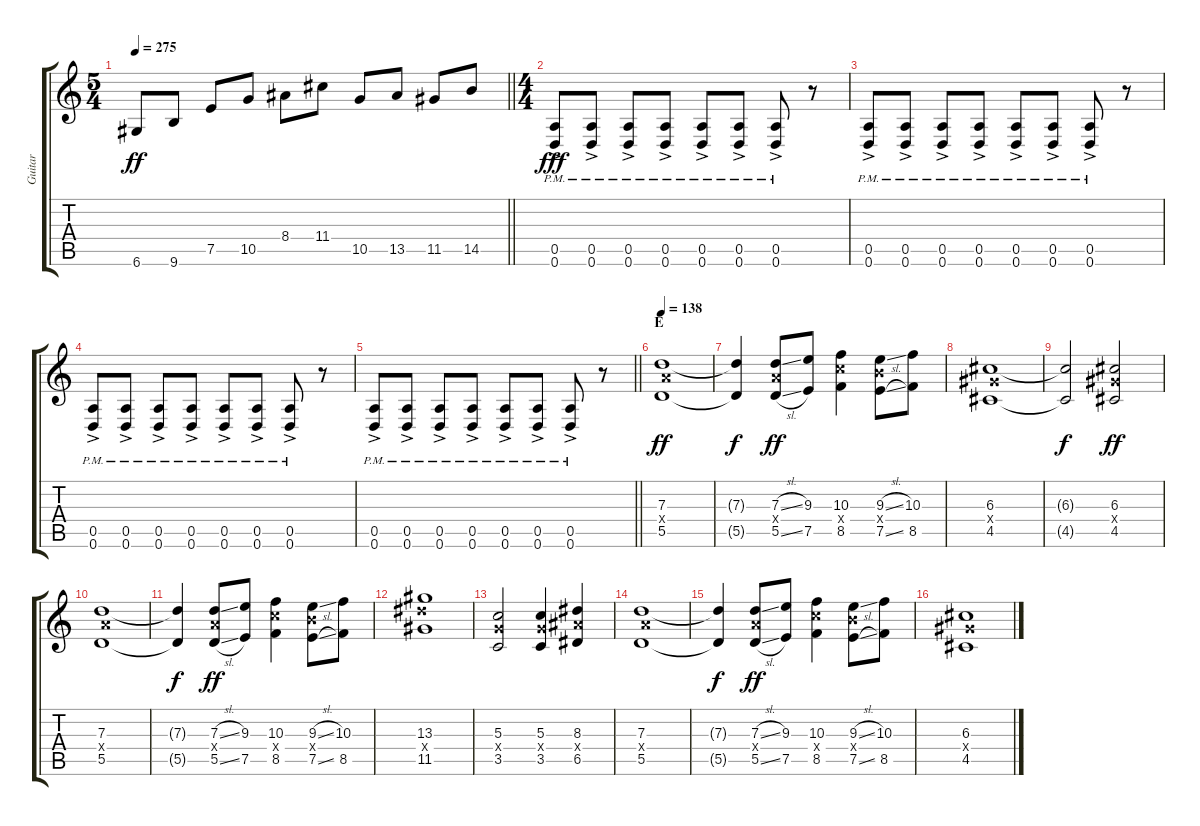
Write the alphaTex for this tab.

\track ("Guitar" "Guitar") {instrument distortionguitar}
\staff {score tabs}
\tuning (E4 B3 G3 D3 A2 D2) {hide}
\ts (5 4)
\tempo 275
\clef g2
\barLineRight lightlight
\ks c
6.6.8{dy ff} 9.6.8 7.5.8 10.5.8 8.4.8 11.4.8 10.5.8 13.5.8 11.5.8 14.5.8 |
\ts (4 4)
\section ("" "")
(0.5{ac pm} 0.6{ac pm}).8{dy fff} (0.5{ac pm} 0.6{ac pm}).8 (0.5{ac pm} 0.6{ac pm}).8 (0.5{ac pm} 0.6{ac pm}).8 (0.5{ac pm} 0.6{ac pm}).8 (0.5{ac pm} 0.6{ac pm}).8 (0.5{ac pm} 0.6{ac pm}).8 r.8 |
(0.5{ac pm} 0.6{ac pm}).8 (0.5{ac pm} 0.6{ac pm}).8 (0.5{ac pm} 0.6{ac pm}).8 (0.5{ac pm} 0.6{ac pm}).8 (0.5{ac pm} 0.6{ac pm}).8 (0.5{ac pm} 0.6{ac pm}).8 (0.5{ac pm} 0.6{ac pm}).8 r.8 |
(0.5{ac pm} 0.6{ac pm}).8 (0.5{ac pm} 0.6{ac pm}).8 (0.5{ac pm} 0.6{ac pm}).8 (0.5{ac pm} 0.6{ac pm}).8 (0.5{ac pm} 0.6{ac pm}).8 (0.5{ac pm} 0.6{ac pm}).8 (0.5{ac pm} 0.6{ac pm}).8 r.8 |
\barLineRight lightlight
(0.5{ac pm} 0.6{ac pm}).8 (0.5{ac pm} 0.6{ac pm}).8 (0.5{ac pm} 0.6{ac pm}).8 (0.5{ac pm} 0.6{ac pm}).8 (0.5{ac pm} 0.6{ac pm}).8 (0.5{ac pm} 0.6{ac pm}).8 (0.5{ac pm} 0.6{ac pm}).8 r.8 |
\section ("" "E")
\tempo 138
(7.3 7.4{x} 5.5).1{dy ff} |
(7.3{t} 5.5{t}).4{dy f} (7.3{sl} 7.4{x} 5.5{sl}).8{dy ff} (9.3 7.5).8 (10.3 10.4{x} 8.5).4 (9.3{sl} 9.4{x} 7.5{sl}).8 (10.3 8.5).8 |
(6.3 6.4{x} 4.5).1 |
(6.3{t} 4.5{t}).2{dy f} (6.3 6.4{x} 4.5).2{dy ff} |
(7.3 7.4{x} 5.5).1 |
(7.3{t} 5.5{t}).4{dy f} (7.3{sl} 7.4{x} 5.5{sl}).8{dy ff} (9.3 7.5).8 (10.3 10.4{x} 8.5).4 (9.3{sl} 9.4{x} 7.5{sl}).8 (10.3 8.5).8 |
(13.3 13.4{x} 11.5).1 |
(5.3 5.4{x} 3.5).2 (5.3 5.4{x} 3.5).4 (8.3 8.4{x} 6.5).4 |
(7.3 7.4{x} 5.5).1 |
(7.3{t} 5.5{t}).4{dy f} (7.3{sl} 7.4{x} 5.5{sl}).8{dy ff} (9.3 7.5).8 (10.3 10.4{x} 8.5).4 (9.3{sl} 9.4{x} 7.5{sl}).8 (10.3 8.5).8 |
(6.3 6.4{x} 4.5).1
